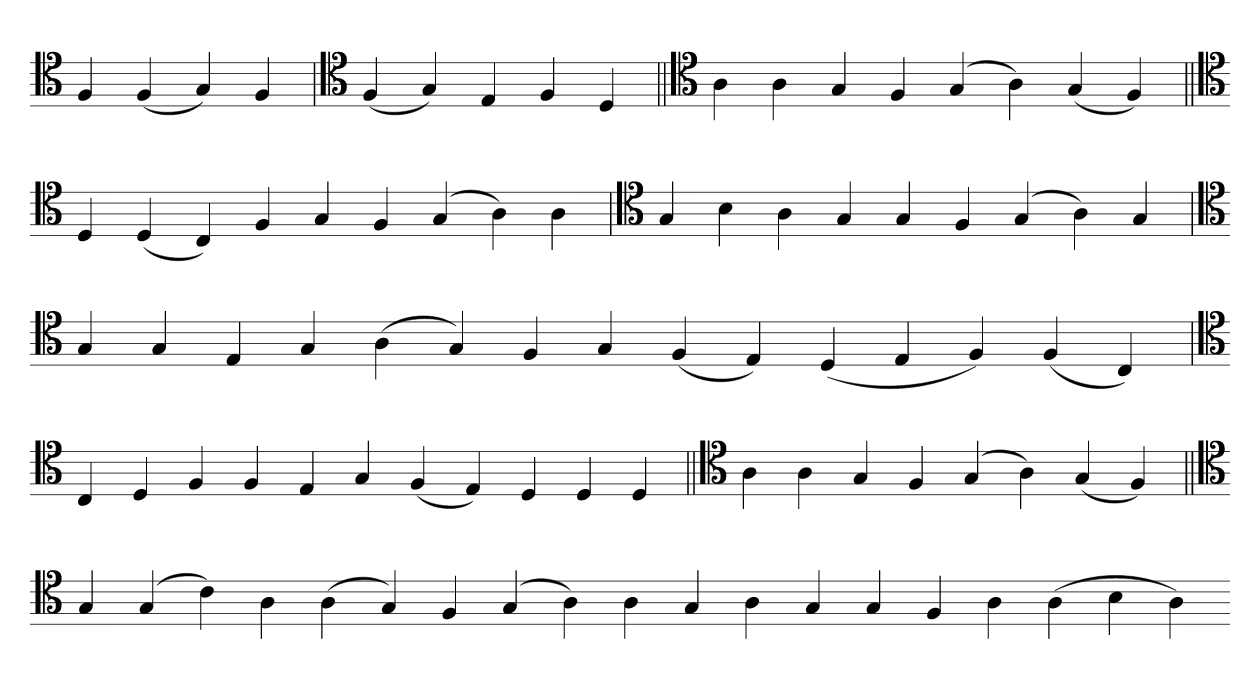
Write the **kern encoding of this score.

**kern
*part1
*staff1
*clefC4
=
4F
(4F
4G)
4F
=`
*clefC4
(4F
4G)
4E
4F
4D
=||
*clefC4
4A
4A
4G
4F
(4G
4A)
(4G
4F)
=||
*clefC4
4D
(4D
4C)
4F
4G
4F
(4G
4A)
4A
=`
*clefC4
4G
4B
4A
4G
4G
4F
(4G
4A)
4G
='
*clefC4
4G
4G
4E
4G
(4A
4G)
4F
4G
(4F
4E)
(4D
4E
4F)
(4F
4C)
='
*clefC4
4C
4D
4F
4F
4E
4G
(4F
4E)
4D
4D
4D
=||
*clefC4
4A
4A
4G
4F
(4G
4A)
(4G
4F)
=||
*clefC4
4G
(4G
4c)
4A
(4A
4G)
4F
(4G
4A)
4A
4G
4A
4G
4G
4F
4A
(4A
4B
4A)
=-
*-
